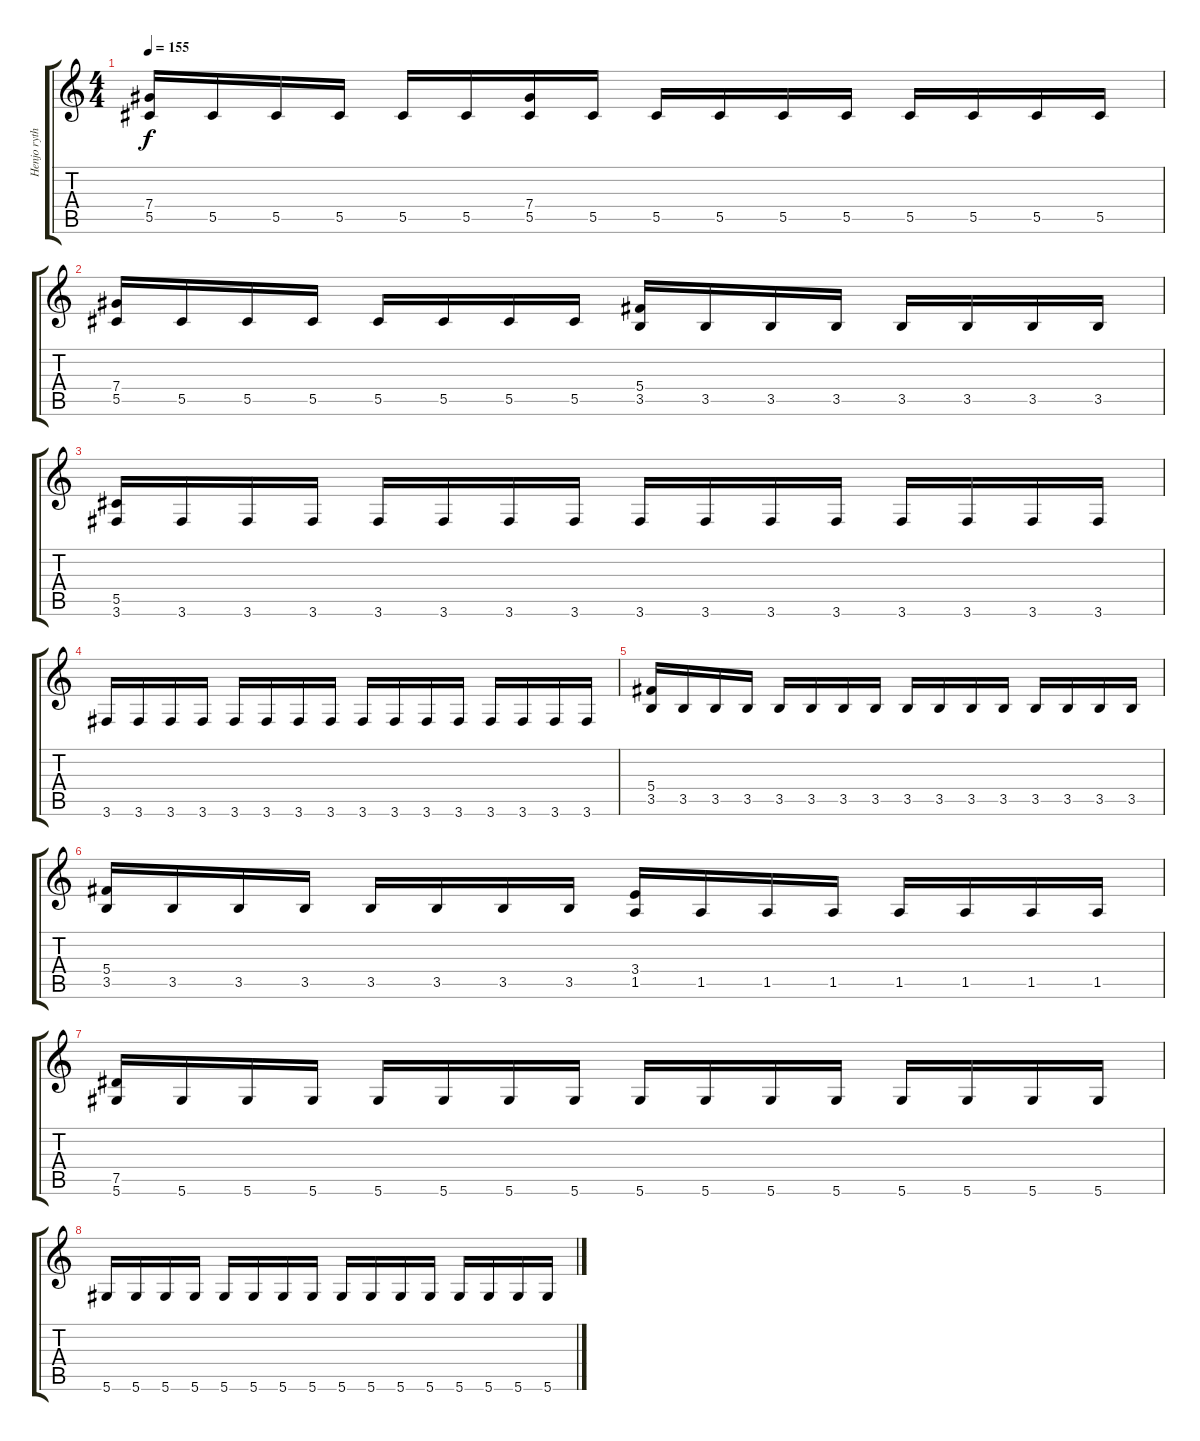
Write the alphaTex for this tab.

\track ("Henjo rythm" "Henjo ryth") {instrument distortionguitar}
\staff {score tabs}
\tuning (Eb4 Bb3 Gb3 Db3 Ab2 Eb2) {hide}
\ts (4 4)
\tempo 155
\clef g2
\ks c
(7.4 5.5).16{dy f} 5.5.16 5.5.16 5.5.16 5.5.16 5.5.16 (7.4 5.5).16 5.5.16 5.5.16 5.5.16 5.5.16 5.5.16 5.5.16 5.5.16 5.5.16 5.5.16 |
(7.4 5.5).16 5.5.16 5.5.16 5.5.16 5.5.16 5.5.16 5.5.16 5.5.16 (5.4 3.5).16 3.5.16 3.5.16 3.5.16 3.5.16 3.5.16 3.5.16 3.5.16 |
(5.5 3.6).16 3.6.16 3.6.16 3.6.16 3.6.16 3.6.16 3.6.16 3.6.16 3.6.16 3.6.16 3.6.16 3.6.16 3.6.16 3.6.16 3.6.16 3.6.16 |
3.6.16 3.6.16 3.6.16 3.6.16 3.6.16 3.6.16 3.6.16 3.6.16 3.6.16 3.6.16 3.6.16 3.6.16 3.6.16 3.6.16 3.6.16 3.6.16 |
(5.4 3.5).16 3.5.16 3.5.16 3.5.16 3.5.16 3.5.16 3.5.16 3.5.16 3.5.16 3.5.16 3.5.16 3.5.16 3.5.16 3.5.16 3.5.16 3.5.16 |
(5.4 3.5).16 3.5.16 3.5.16 3.5.16 3.5.16 3.5.16 3.5.16 3.5.16 (3.4 1.5).16 1.5.16 1.5.16 1.5.16 1.5.16 1.5.16 1.5.16 1.5.16 |
(7.5 5.6).16 5.6.16 5.6.16 5.6.16 5.6.16 5.6.16 5.6.16 5.6.16 5.6.16 5.6.16 5.6.16 5.6.16 5.6.16 5.6.16 5.6.16 5.6.16 |
5.6.16 5.6.16 5.6.16 5.6.16 5.6.16 5.6.16 5.6.16 5.6.16 5.6.16 5.6.16 5.6.16 5.6.16 5.6.16 5.6.16 5.6.16 5.6.16
